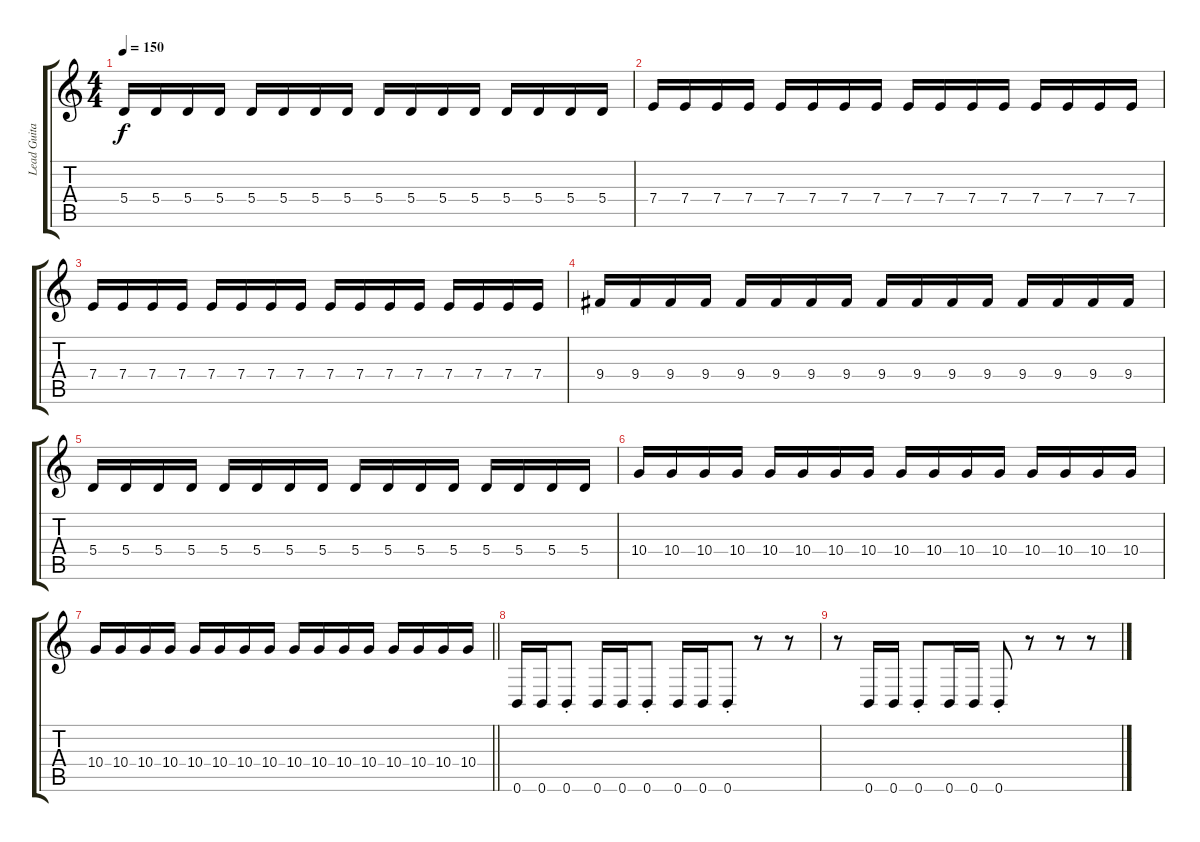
\track ("Lead Guitar" "Lead Guita") {instrument distortionguitar}
\staff {score tabs}
\tuning (B3 Gb3 D3 A2 E2 B1) {hide}
\ts (4 4)
\tempo 150
\clef g2
\ks c
5.4.16{dy f} 5.4.16 5.4.16 5.4.16 5.4.16 5.4.16 5.4.16 5.4.16 5.4.16 5.4.16 5.4.16 5.4.16 5.4.16 5.4.16 5.4.16 5.4.16 |
7.4.16 7.4.16 7.4.16 7.4.16 7.4.16 7.4.16 7.4.16 7.4.16 7.4.16 7.4.16 7.4.16 7.4.16 7.4.16 7.4.16 7.4.16 7.4.16 |
7.4.16 7.4.16 7.4.16 7.4.16 7.4.16 7.4.16 7.4.16 7.4.16 7.4.16 7.4.16 7.4.16 7.4.16 7.4.16 7.4.16 7.4.16 7.4.16 |
9.4.16 9.4.16 9.4.16 9.4.16 9.4.16 9.4.16 9.4.16 9.4.16 9.4.16 9.4.16 9.4.16 9.4.16 9.4.16 9.4.16 9.4.16 9.4.16 |
5.4.16 5.4.16 5.4.16 5.4.16 5.4.16 5.4.16 5.4.16 5.4.16 5.4.16 5.4.16 5.4.16 5.4.16 5.4.16 5.4.16 5.4.16 5.4.16 |
10.4.16 10.4.16 10.4.16 10.4.16 10.4.16 10.4.16 10.4.16 10.4.16 10.4.16 10.4.16 10.4.16 10.4.16 10.4.16 10.4.16 10.4.16 10.4.16 |
\barLineRight lightlight
10.4.16 10.4.16 10.4.16 10.4.16 10.4.16 10.4.16 10.4.16 10.4.16 10.4.16 10.4.16 10.4.16 10.4.16 10.4.16 10.4.16 10.4.16 10.4.16 |
0.6.16 0.6.16 0.6{st}.8 0.6.16 0.6.16 0.6{st}.8 0.6.16 0.6.16 0.6{st}.8 r.8 r.8 |
r.8 0.6.16 0.6.16 0.6{st}.8 0.6.16 0.6.16 0.6{st}.8 r.8 r.8 r.8
